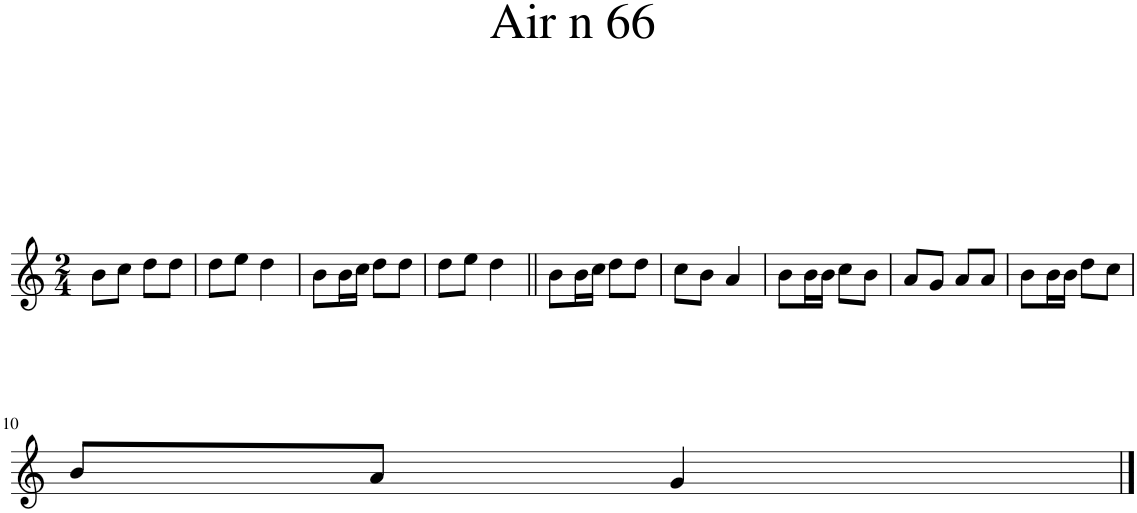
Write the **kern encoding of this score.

**kern
*part1
*staff1
*I"Piano
*I'Pno.
*clefG2
*k[]
*M2/4
=1
8b\L
8cc\J
8dd\L
8dd\J
=2
8dd\L
8ee\J
4dd\
=3
8b\L
16b\L
16cc\JJ
8dd\L
8dd\J
=4
8dd\L
8ee\J
4dd\
=5||
8b\L
16b\L
16cc\JJ
8dd\L
8dd\J
=6
8cc\L
8b\J
4a/
=7
8b\L
16b\L
16b\JJ
8cc\L
8b\J
=8
8a/L
8g/J
8a/L
8a/J
=9
8b\L
16b\L
16b\JJ
8dd\L
8cc\J
!!LO:LB:g=z
=10
8b/L
8a/J
4g/
==
*-
